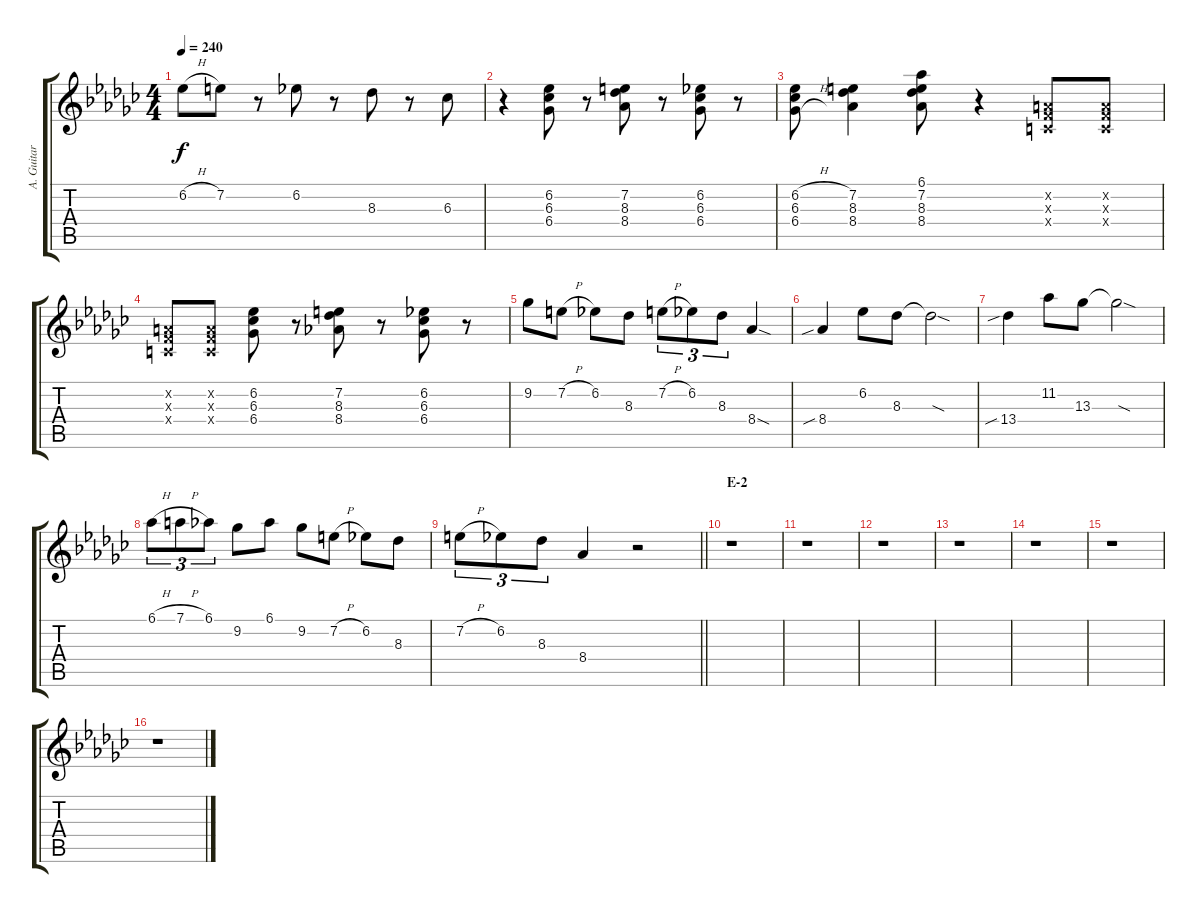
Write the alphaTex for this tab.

\track ("A. Guitar" "A. Guitar") {instrument acousticguitarsteel}
\staff {score tabs}
\tuning (D4 A3 F3 C3 G2 D2) {hide}
\ts (4 4)
\tempo 240
\clef g2
\ks gb
6.2{h}.8{dy f} 7.2.8 r.8 6.2.8 r.8 8.3.8 r.8 6.3.8 |
r.4 (6.2 6.3 6.4).8 r.8 (7.2 8.3 8.4).8 r.8 (6.2 6.3 6.4).8 r.8 |
(6.2{h} 6.3{h} 6.4{h}).8 (7.2 8.3 8.4).4 (6.1 7.2 8.3 8.4).8 r.4 (0.2{x} 0.3{x} 0.4{x}).8 (0.2{x} 0.3{x} 0.4{x}).8 |
(0.2{x} 0.3{x} 0.4{x}).8 (0.2{x} 0.3{x} 0.4{x}).8 (6.2 6.3 6.4).8 r.8 (7.2 8.3 8.4).8 r.8 (6.2 6.3 6.4).8 r.8 |
9.2.8 7.2{h}.8 6.2.8 8.3.8 7.2{h}.8{tu (3 2)} 6.2.8{tu (3 2)} 8.3.8{tu (3 2)} 8.4{sod}.4 |
8.4{sib}.4 6.2.8 8.3.8 8.3{sod t}.2 |
13.4{sib}.4 11.2.8 13.3.8 13.3{sod t}.2 |
6.1{h}.8{tu (3 2)} 7.1{h}.8{tu (3 2)} 6.1.8{tu (3 2)} 9.2.8 6.1.8 9.2.8 7.2{h}.8 6.2.8 8.3.8 |
\barLineRight lightlight
7.2{h}.8{tu (3 2)} 6.2.8{tu (3 2)} 8.3.8{tu (3 2)} 8.4.4 r.2 |
\section ("" "E-2")
r.1 |
r.1 |
r.1 |
r.1 |
r.1 |
r.1 |
r.1
